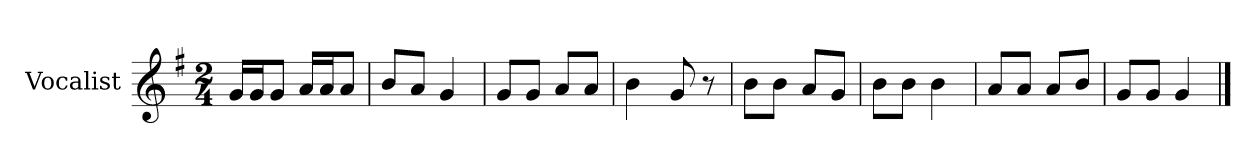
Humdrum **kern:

**kern
*part1
*staff1
*I"Vocalist
*k[f#]
*G:
*M2/4
=1
16gLL
16gJ
8gJ
16aLL
16aJ
8aJ
=2
8bL
8aJ
4g
=3
8gL
8gJ
8aL
8aJ
=4
4b
8g
8r
=5
8bL
8bJ
8aL
8gJ
=6
8bL
8bJ
4b
=7
8aL
8aJ
8aL
8bJ
=8
8gL
8gJ
4g
==
*-
